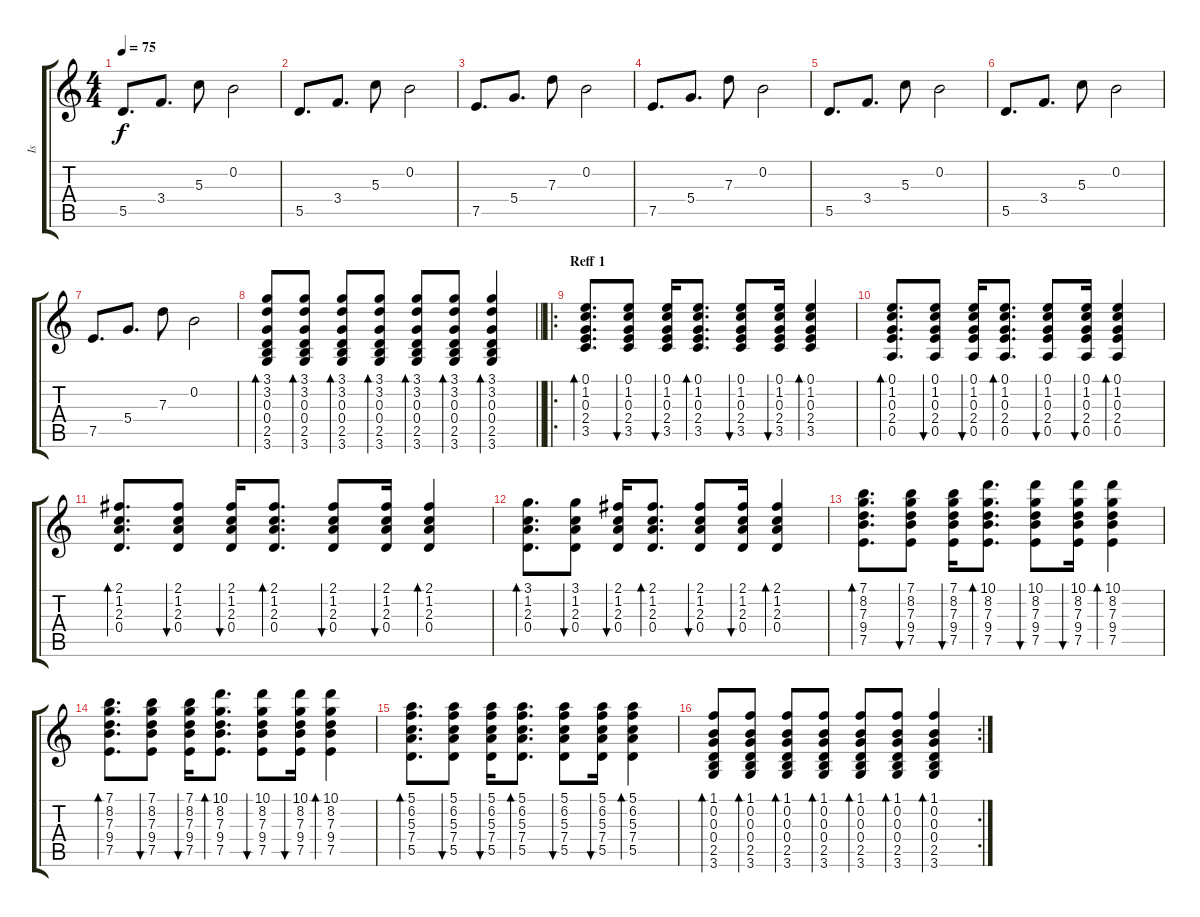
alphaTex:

\track ("Is" "Is") {instrument acousticguitarsteel}
\staff {score tabs}
\tuning (E4 B3 G3 D3 A2 E2) {hide}
\ts (4 4)
\tempo 75
\clef g2
\ks c
5.5.8{d dy f} 3.4.8{d} 5.3.8 0.2.2 |
5.5.8{d} 3.4.8{d} 5.3.8 0.2.2 |
7.5.8{d} 5.4.8{d} 7.3.8 0.2.2 |
7.5.8{d} 5.4.8{d} 7.3.8 0.2.2 |
5.5.8{d} 3.4.8{d} 5.3.8 0.2.2 |
5.5.8{d} 3.4.8{d} 5.3.8 0.2.2 |
7.5.8{d} 5.4.8{d} 7.3.8 0.2.2 |
\barLineRight lightlight
(3.1 3.2 0.3 0.4 2.5 3.6).8{bd 60} (3.1 3.2 0.3 0.4 2.5 3.6).8{bd 60} (3.1 3.2 0.3 0.4 2.5 3.6).8{bd 60} (3.1 3.2 0.3 0.4 2.5 3.6).8{bd 60} (3.1 3.2 0.3 0.4 2.5 3.6).8{bd 60} (3.1 3.2 0.3 0.4 2.5 3.6).8{bd 60} (3.1 3.2 0.3 0.4 2.5 3.6).4{bd 60} |
\ro
\section ("" "Reff 1")
(0.1 1.2 0.3 2.4 3.5).8{d bd 60} (0.1 1.2 0.3 2.4 3.5).8{bu 60} (0.1 1.2 0.3 2.4 3.5).16{bu 60} (0.1 1.2 0.3 2.4 3.5).8{d bd 60} (0.1 1.2 0.3 2.4 3.5).8{bu 60} (0.1 1.2 0.3 2.4 3.5).16{bu 60} (0.1 1.2 0.3 2.4 3.5).4{bd 60} |
(0.1 1.2 0.3 2.4 0.5).8{d bd 60} (0.1 1.2 0.3 2.4 0.5).8{bu 60} (0.1 1.2 0.3 2.4 0.5).16{bu 60} (0.1 1.2 0.3 2.4 0.5).8{d bd 60} (0.1 1.2 0.3 2.4 0.5).8{bu 60} (0.1 1.2 0.3 2.4 0.5).16{bu 60} (0.1 1.2 0.3 2.4 0.5).4{bd 60} |
(2.1 1.2 2.3 0.4).8{d bd 60} (2.1 1.2 2.3 0.4).8{bu 60} (2.1 1.2 2.3 0.4).16{bu 60} (2.1 1.2 2.3 0.4).8{d bd 60} (2.1 1.2 2.3 0.4).8{bu 60} (2.1 1.2 2.3 0.4).16{bu 60} (2.1 1.2 2.3 0.4).4{bd 60} |
(3.1 1.2 2.3 0.4).8{d bd 60} (3.1 1.2 2.3 0.4).8{bu 60} (2.1 1.2 2.3 0.4).16{bu 60} (2.1 1.2 2.3 0.4).8{d bd 60} (2.1 1.2 2.3 0.4).8{bu 60} (2.1 1.2 2.3 0.4).16{bu 60} (2.1 1.2 2.3 0.4).4{bd 60} |
(7.1 8.2 7.3 9.4 7.5).8{d bd 60} (7.1 8.2 7.3 9.4 7.5).8{bu 60} (7.1 8.2 7.3 9.4 7.5).16{bu 60} (10.1 8.2 7.3 9.4 7.5).8{d bd 60} (10.1 8.2 7.3 9.4 7.5).8{bu 60} (10.1 8.2 7.3 9.4 7.5).16{bu 60} (10.1 8.2 7.3 9.4 7.5).4{bd 60} |
(7.1 8.2 7.3 9.4 7.5).8{d bd 60} (7.1 8.2 7.3 9.4 7.5).8{bu 60} (7.1 8.2 7.3 9.4 7.5).16{bu 60} (10.1 8.2 7.3 9.4 7.5).8{d bd 60} (10.1 8.2 7.3 9.4 7.5).8{bu 60} (10.1 8.2 7.3 9.4 7.5).16{bu 60} (10.1 8.2 7.3 9.4 7.5).4{bd 60} |
(5.1 6.2 5.3 7.4 5.5).8{d bd 60} (5.1 6.2 5.3 7.4 5.5).8{bu 60} (5.1 6.2 5.3 7.4 5.5).16{bu 60} (5.1 6.2 5.3 7.4 5.5).8{d bd 60} (5.1 6.2 5.3 7.4 5.5).8{bu 60} (5.1 6.2 5.3 7.4 5.5).16{bu 60} (5.1 6.2 5.3 7.4 5.5).4{bd 60} |
\rc 2
(1.1 0.2 0.3 0.4 2.5 3.6).8{bd 60} (1.1 0.2 0.3 0.4 2.5 3.6).8{bd 60} (1.1 0.2 0.3 0.4 2.5 3.6).8{bd 60} (1.1 0.2 0.3 0.4 2.5 3.6).8{bd 60} (1.1 0.2 0.3 0.4 2.5 3.6).8{bd 60} (1.1 0.2 0.3 0.4 2.5 3.6).8{bd 60} (1.1 0.2 0.3 0.4 2.5 3.6).4{bd 60}
